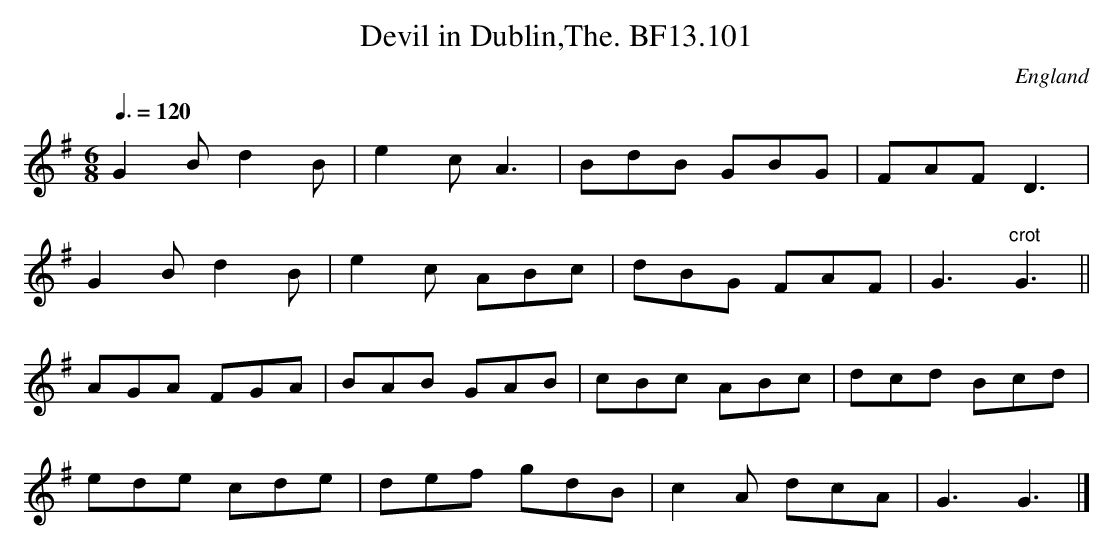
X:1
T:Devil in Dublin,The. BF13.101
M:6/8
L:1/8
Q:3/8=120
O:England
K:G major
G2Bd2B|e2cA3|BdB GBG|FAFD3|!
G2Bd2B|e2c ABc|dBG FAF|G3"^crot"G3||!
AGA FGA|BAB GAB|cBc ABc|dcd Bcd|!
ede cde|def gdB|c2A dcA|G3G3|]
